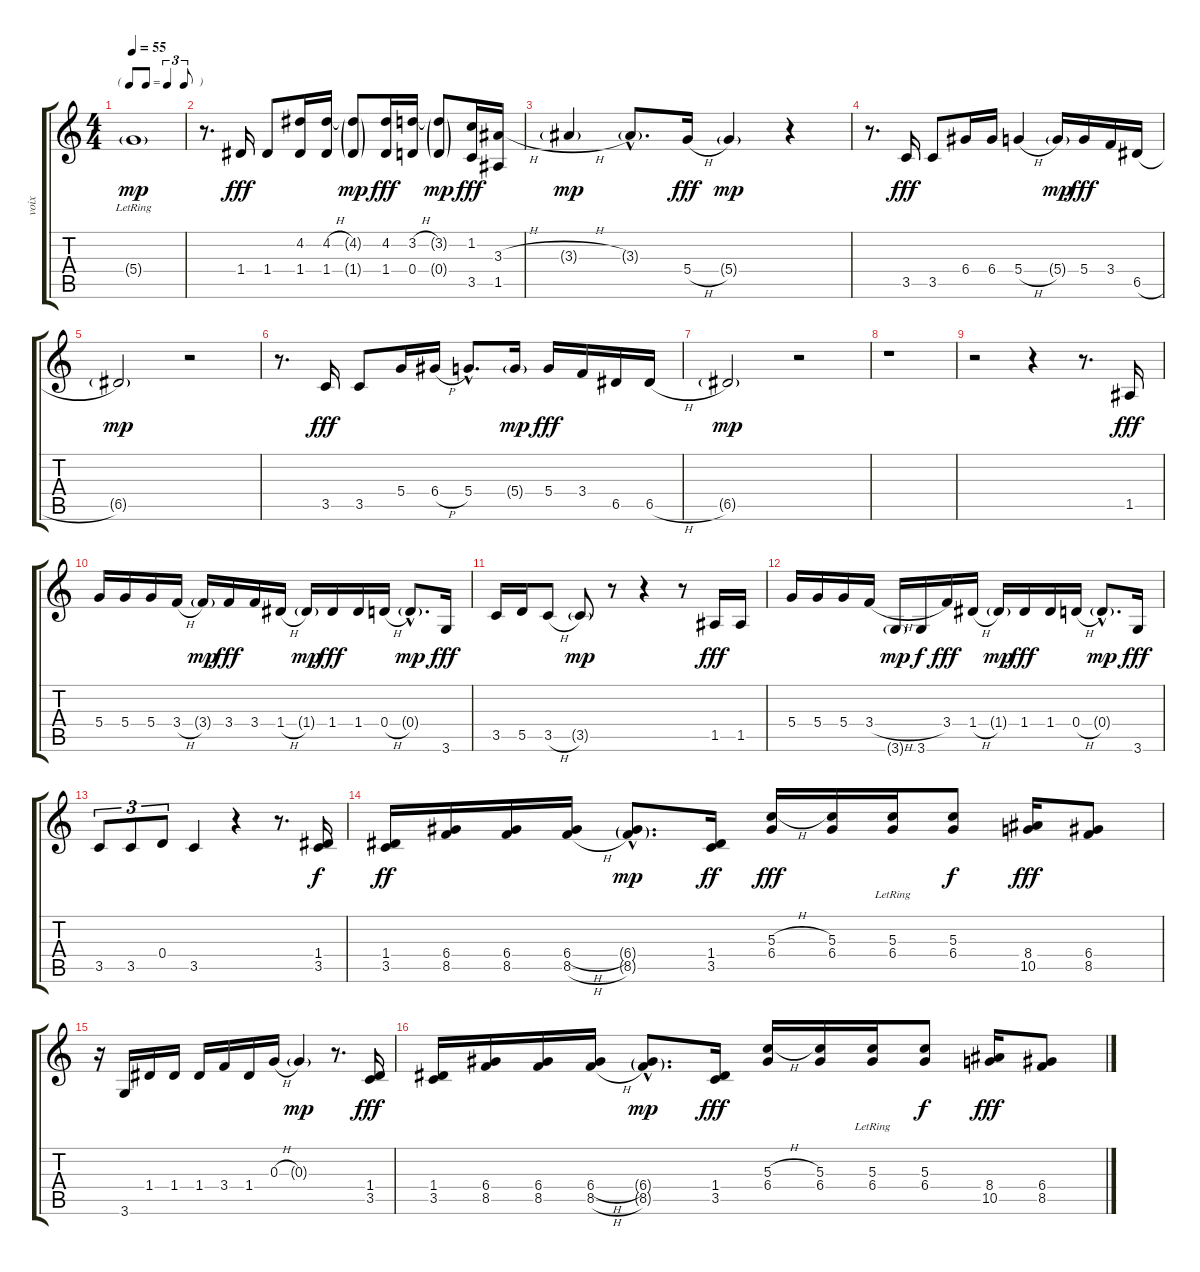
\track ("voix" "voix") {instrument acousticguitarnylon}
\staff {score tabs}
\tuning (E4 B3 G3 D3 A2 E2) {hide}
\ts (4 4)
\tf triplet8th
\tempo 55
\clef g2
\ks c
5.4{g lr}.1{dy mp} |
r.8{d} 1.4.16{dy fff} 1.4.8 (4.2 1.4).16 (4.2{h} 1.4).16 (4.2{g} 1.4{g}).8{dy mp} (4.2 1.4).16{dy fff} (3.2{h} 0.4).16 (3.2{g} 0.4{g}).8{dy mp} (1.2 3.5).16{dy fff} (3.3{h} 1.5).16 |
3.3{h g}.4{dy mp} 3.3{g hac}.8{d} 5.4{h}.16{dy fff} 5.4{g}.4{dy mp} r.4 |
r.8{d} 3.5.16{dy fff} 3.5.8 6.4.16 6.4.16 5.4{h}.4 5.4{g}.16{dy mp} 5.4.16{dy fff} 3.4.16 6.5{h}.16 |
6.5{g}.2{dy mp} r.2 |
r.8{d} 3.5.16{dy fff} 3.5.8 5.4.16 6.4{h}.16 5.4{hac}.8{d} 5.4{g}.16{dy mp} 5.4.16{dy fff} 3.4.16 6.5.16 6.5{h}.16 |
6.5{g}.2{dy mp} r.2 |
r.1 |
r.2 r.4 r.8{d} 1.5.16{dy fff} |
5.4.16 5.4.16 5.4.16 3.4{h}.16 3.4{g}.16{dy mp} 3.4.16{dy fff} 3.4.16 1.4{h}.16 1.4{g}.16{dy mp} 1.4.16{dy fff} 1.4.16 0.4{h}.16 0.4{g hac}.8{d dy mp} 3.6.16{dy fff} |
3.5.16 5.5.16 3.5{h}.8 3.5{g}.8{dy mp} r.8 r.4 r.8 1.5.16{dy fff} 1.5.16 |
5.4.16 5.4.16 5.4.16 3.4{h}.16 3.6{g}.16{dy mp} 3.6.16{dy f} 3.4.16{dy fff} 1.4{h}.16 1.4{g}.16{dy mp} 1.4.16{dy fff} 1.4.16 0.4{h}.16 0.4{g hac}.8{d dy mp} 3.6.16{dy fff} |
3.5.8{tu (3 2)} 3.5.8{tu (3 2)} 0.4.8{tu (3 2)} 3.5.4 r.4 r.8{d} (1.4 3.5).16{dy f} |
(1.4 3.5).16{dy ff} (6.4 8.5).16 (6.4 8.5).16 (6.4{h} 8.5{h}).16 (6.4{g hac} 8.5{g hac}).8{d dy mp} (1.4 3.5).16{dy ff} (5.3{h} 6.4).16{dy fff} (5.3 6.4).16 (5.3{lr} 6.4{lr}).16 (5.3 6.4).8{dy f} (8.4 10.5).16{dy fff} (6.4 8.5).8 |
r.16 3.6.16 1.4.16 1.4.16 1.4.16 3.4.16 1.4.16 0.3{h}.16 0.3{g}.4{dy mp} r.8{d} (1.4 3.5).16{dy fff} |
(1.4 3.5).16 (6.4 8.5).16 (6.4 8.5).16 (6.4{h} 8.5{h}).16 (6.4{g hac} 8.5{g hac}).8{d dy mp} (1.4 3.5).16{dy fff} (5.3{h} 6.4).16 (5.3 6.4).16 (5.3{lr} 6.4{lr}).16 (5.3 6.4).8{dy f} (8.4 10.5).16{dy fff} (6.4 8.5).8
